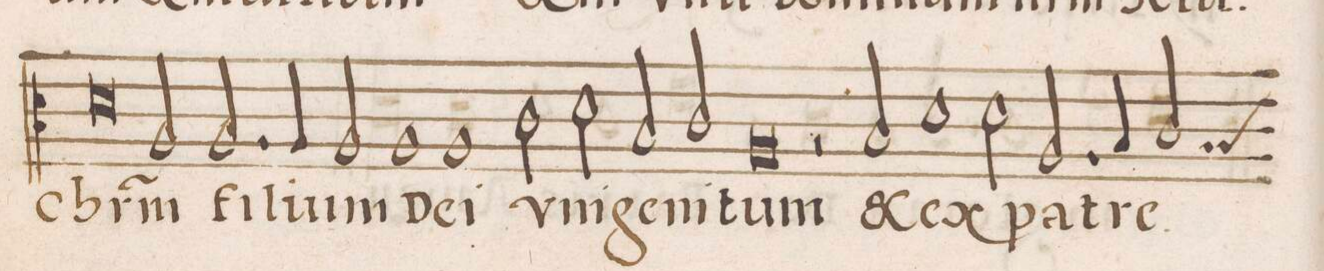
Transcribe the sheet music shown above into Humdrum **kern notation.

**kern	**text
*I"ALTVS	*
*clefC3	*
*k[]	*
*met(C|)	*
*M2/1	*
0d\	Chr(i-
=19-	=19-
2A/	-stu)m
2.A/	fii-
4A/	-li-
2A/	-um
=20-	=20-
1A/	De-
1A/	-i
=21-	=21-
2c\	u-
2d\	-ni-
2B/	-ge-
2c/	-ni-
=22-	=22-
0A/	-tum
=23-	=23-
2r	.
2B/	(et)
1d\	ex
=24-	=24-
2d\	.
2.A/	pa-
4B/	-tre
*custos:B	*
2c/	.
=25-	=25-
*-	*-
